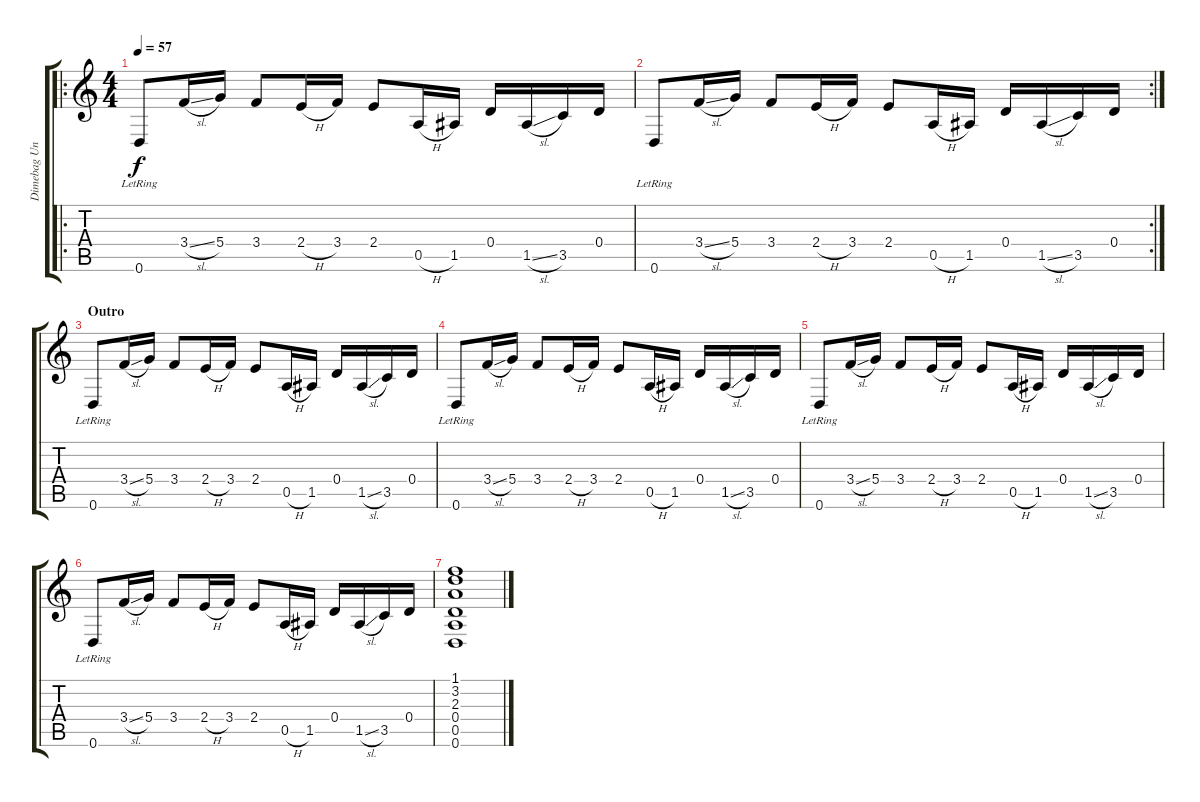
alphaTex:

\track ("Dimebag Underlay 12-String" "Dimebag Un") {instrument acousticguitarnylon}
\staff {score tabs}
\tuning (E4 B3 G3 D3 A2 D2) {hide}
\ro
\ts (4 4)
\tempo 57
\clef g2
\ks c
0.6{lr}.8{dy f} 3.4{sl}.16 5.4.16 3.4.8 2.4{h}.16 3.4.16 2.4.8 0.5{h}.16 1.5.16 0.4.16 1.5{sl}.16 3.5.16 0.4.16 |
\rc 2
0.6{lr}.8 3.4{sl}.16 5.4.16 3.4.8 2.4{h}.16 3.4.16 2.4.8 0.5{h}.16 1.5.16 0.4.16 1.5{sl}.16 3.5.16 0.4.16 |
\section ("" "Outro")
0.6{lr}.8 3.4{sl}.16 5.4.16 3.4.8 2.4{h}.16 3.4.16 2.4.8 0.5{h}.16 1.5.16 0.4.16 1.5{sl}.16 3.5.16 0.4.16 |
0.6{lr}.8 3.4{sl}.16 5.4.16 3.4.8 2.4{h}.16 3.4.16 2.4.8 0.5{h}.16 1.5.16 0.4.16 1.5{sl}.16 3.5.16 0.4.16 |
0.6{lr}.8 3.4{sl}.16 5.4.16 3.4.8 2.4{h}.16 3.4.16 2.4.8 0.5{h}.16 1.5.16 0.4.16 1.5{sl}.16 3.5.16 0.4.16 |
0.6{lr}.8 3.4{sl}.16 5.4.16 3.4.8 2.4{h}.16 3.4.16 2.4.8 0.5{h}.16 1.5.16 0.4.16 1.5{sl}.16 3.5.16 0.4.16 |
(1.1 3.2 2.3 0.4 0.5 0.6).1
